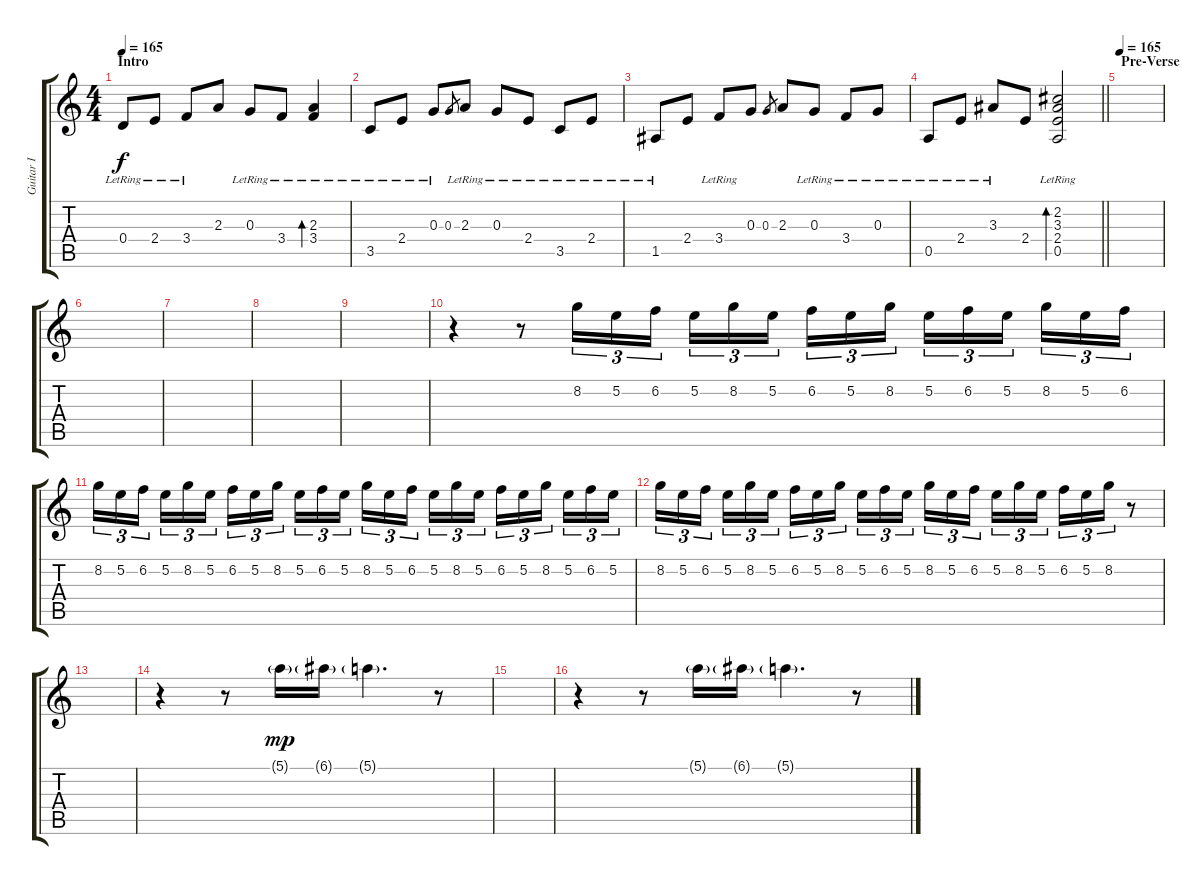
\track ("Guitar I" "Guitar I") {instrument distortionguitar}
\staff {score tabs}
\tuning (E4 B3 G3 D3 A2 D2) {hide}
\ts (4 4)
\section ("" "Intro")
\tempo 165
\tempo 83
\tempo 165
\clef g2
\ks c
0.4{lr}.8{dy f instrument electricguitarjazz} 2.4{lr}.8 3.4{lr}.8 2.3.8 0.3{lr}.8 3.4{lr}.8 (2.3{lr} 3.4{lr}).4{bd 60} |
3.5{lr}.8 2.4{lr}.8 0.3{lr}.8 0.3.8{gr} 2.3{lr}.8 0.3{lr}.8 2.4{lr}.8 3.5{lr}.8 2.4{lr}.8 |
1.5{lr}.8 2.4.8 3.4{lr}.8 0.3.8 0.3.8{gr} 2.3.8 0.3{lr}.8 3.4{lr}.8 0.3{lr}.8 |
\barLineRight lightlight
0.5{lr}.8 2.4{lr}.8 3.3{lr}.8 2.4.8 (2.2{lr} 3.3 2.4{lr} 0.5{lr}).2{bd 60} |
\section ("" "Pre-Verse")
\tempo 165
|
|
|
|
|
r.4{instrument distortionguitar} r.8 8.2.16{tu (3 2)} 5.2.16{tu (3 2)} 6.2.16{tu (3 2)} 5.2.16{tu (3 2)} 8.2.16{tu (3 2)} 5.2.16{tu (3 2) beam splitsecondary} 6.2.16{tu (3 2)} 5.2.16{tu (3 2)} 8.2.16{tu (3 2)} 5.2.16{tu (3 2)} 6.2.16{tu (3 2)} 5.2.16{tu (3 2) beam splitsecondary} 8.2.16{tu (3 2)} 5.2.16{tu (3 2)} 6.2.16{tu (3 2)} |
8.2.16{tu (3 2)} 5.2.16{tu (3 2)} 6.2.16{tu (3 2) beam splitsecondary} 5.2.16{tu (3 2)} 8.2.16{tu (3 2)} 5.2.16{tu (3 2)} 6.2.16{tu (3 2)} 5.2.16{tu (3 2)} 8.2.16{tu (3 2) beam splitsecondary} 5.2.16{tu (3 2)} 6.2.16{tu (3 2)} 5.2.16{tu (3 2)} 8.2.16{tu (3 2)} 5.2.16{tu (3 2)} 6.2.16{tu (3 2) beam splitsecondary} 5.2.16{tu (3 2)} 8.2.16{tu (3 2)} 5.2.16{tu (3 2)} 6.2.16{tu (3 2)} 5.2.16{tu (3 2)} 8.2.16{tu (3 2) beam splitsecondary} 5.2.16{tu (3 2)} 6.2.16{tu (3 2)} 5.2.16{tu (3 2)} |
8.2.16{tu (3 2)} 5.2.16{tu (3 2)} 6.2.16{tu (3 2) beam splitsecondary} 5.2.16{tu (3 2)} 8.2.16{tu (3 2)} 5.2.16{tu (3 2)} 6.2.16{tu (3 2)} 5.2.16{tu (3 2)} 8.2.16{tu (3 2) beam splitsecondary} 5.2.16{tu (3 2)} 6.2.16{tu (3 2)} 5.2.16{tu (3 2)} 8.2.16{tu (3 2)} 5.2.16{tu (3 2)} 6.2.16{tu (3 2) beam splitsecondary} 5.2.16{tu (3 2)} 8.2.16{tu (3 2)} 5.2.16{tu (3 2)} 6.2.16{tu (3 2)} 5.2.16{tu (3 2)} 8.2.16{tu (3 2)} r.8 |
|
r.4 r.8 5.1{g}.16{dy mp} 6.1{g}.16 5.1{g}.4{d} r.8 |
|
r.4 r.8 5.1{g}.16 6.1{g}.16 5.1{g}.4{d} r.8
